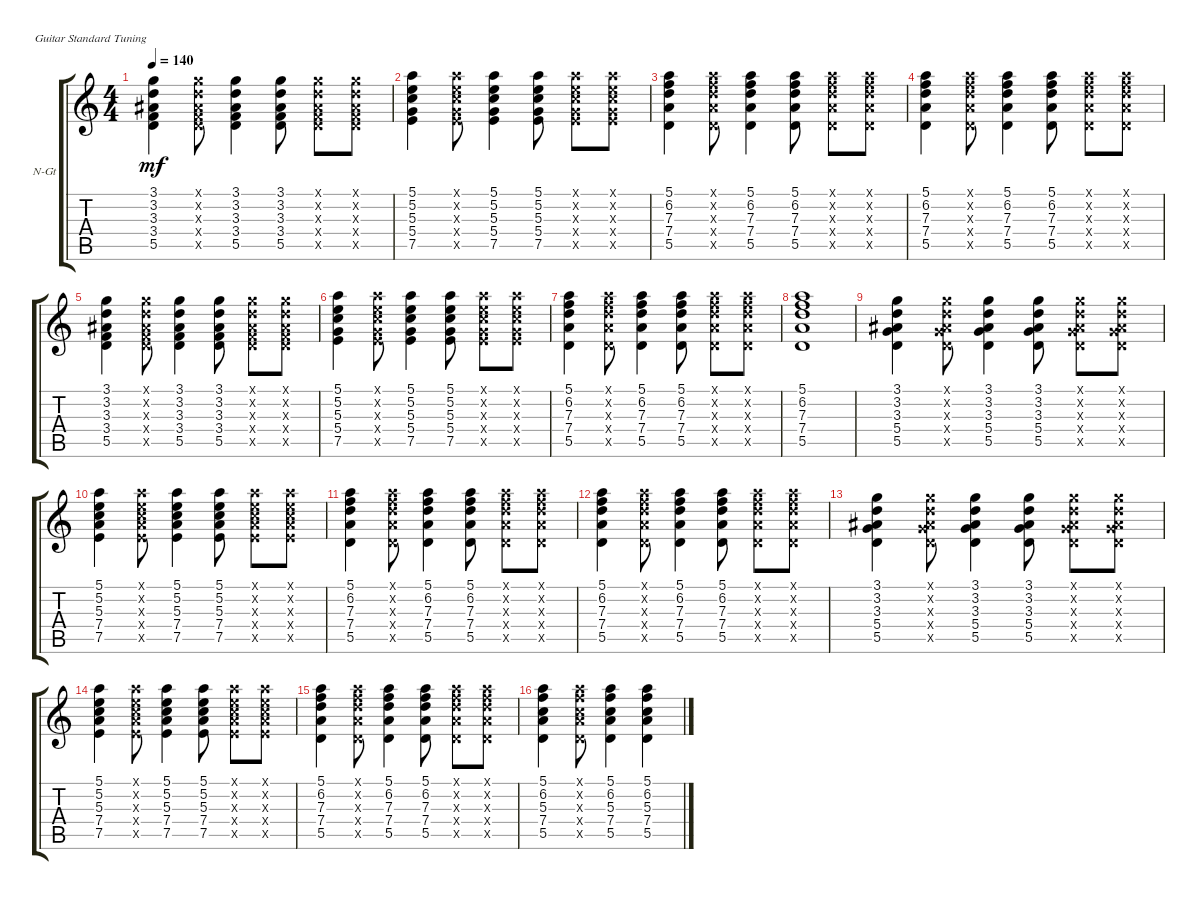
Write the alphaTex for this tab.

\defaultSystemsLayout 4
\bracketExtendMode groupsimilarinstruments
\firstSystemTrackNameOrientation horizontal
\otherSystemsTrackNameOrientation horizontal
\track ("Nylon Guitar" "N-Gt") {instrument acousticguitarnylon}
\staff {score tabs}
\tuning (E4 B3 G3 D3 A2 E2)
\ts (4 4)
\tempo 140
\clef g2
\ks c
(5.5 3.4 3.3 3.2 3.1).4{dy mf instrument acousticguitarnylon} (5.5{x} 3.4{x} 3.3{x} 3.2{x} 3.1{x}).8 (5.5 3.4 3.3 3.2 3.1).4 (5.5 3.4 3.3 3.2 3.1).8 (5.5{x} 3.4{x} 3.3{x} 3.2{x} 3.1{x}).8 (5.5{x} 3.4{x} 3.3{x} 3.2{x} 3.1{x}).8 |
(7.5 5.4 5.3 5.2 5.1).4 (7.5{x} 5.4{x} 5.3{x} 5.2{x} 5.1{x}).8 (7.5 5.4 5.3 5.2 5.1).4 (7.5 5.4 5.3 5.2 5.1).8 (7.5{x} 5.4{x} 5.3{x} 5.2{x} 5.1{x}).8 (7.5{x} 5.4{x} 5.3{x} 5.2{x} 5.1{x}).8 |
(5.5 7.4 7.3 6.2 5.1).4 (5.5{x} 7.4{x} 7.3{x} 6.2{x} 5.1{x}).8 (5.5 7.4 7.3 6.2 5.1).4 (5.5 7.4 7.3 6.2 5.1).8 (5.5{x} 7.4{x} 7.3{x} 6.2{x} 5.1{x}).8 (5.5{x} 7.4{x} 7.3{x} 6.2{x} 5.1{x}).8 |
(5.5 7.4 7.3 6.2 5.1).4 (5.5{x} 7.4{x} 7.3{x} 6.2{x} 5.1{x}).8 (5.5 7.4 7.3 6.2 5.1).4 (5.5 7.4 7.3 6.2 5.1).8 (5.5{x} 7.4{x} 7.3{x} 6.2{x} 5.1{x}).8 (5.5{x} 7.4{x} 7.3{x} 6.2{x} 5.1{x}).8 |
(5.5 3.4 3.3 3.2 3.1).4 (5.5{x} 3.4{x} 3.3{x} 3.2{x} 3.1{x}).8 (5.5 3.4 3.3 3.2 3.1).4 (5.5 3.4 3.3 3.2 3.1).8 (5.5{x} 3.4{x} 3.3{x} 3.2{x} 3.1{x}).8 (5.5{x} 3.4{x} 3.3{x} 3.2{x} 3.1{x}).8 |
(7.5 5.4 5.3 5.2 5.1).4 (7.5{x} 5.4{x} 5.3{x} 5.2{x} 5.1{x}).8 (7.5 5.4 5.3 5.2 5.1).4 (7.5 5.4 5.3 5.2 5.1).8 (7.5{x} 5.4{x} 5.3{x} 5.2{x} 5.1{x}).8 (7.5{x} 5.4{x} 5.3{x} 5.2{x} 5.1{x}).8 |
(5.5 7.4 7.3 6.2 5.1).4 (5.5{x} 7.4{x} 7.3{x} 6.2{x} 5.1{x}).8 (5.5 7.4 7.3 6.2 5.1).4 (5.5 7.4 7.3 6.2 5.1).8 (5.5{x} 7.4{x} 7.3{x} 6.2{x} 5.1{x}).8 (5.5{x} 7.4{x} 7.3{x} 6.2{x} 5.1{x}).8 |
(5.5 7.4 7.3 6.2 5.1).1 |
(5.5 5.4 3.3 3.2 3.1).4 (5.5{x} 5.4{x} 3.3{x} 3.2{x} 3.1{x}).8 (5.5 5.4 3.3 3.2 3.1).4 (5.5 5.4 3.3 3.2 3.1).8 (5.5{x} 5.4{x} 3.3{x} 3.2{x} 3.1{x}).8 (5.5{x} 5.4{x} 3.3{x} 3.2{x} 3.1{x}).8 |
(7.5 7.4 5.3 5.2 5.1).4 (7.5{x} 7.4{x} 5.3{x} 5.2{x} 5.1{x}).8 (7.5 7.4 5.3 5.2 5.1).4 (7.5 7.4 5.3 5.2 5.1).8 (7.5{x} 7.4{x} 5.3{x} 5.2{x} 5.1{x}).8 (7.5{x} 7.4{x} 5.3{x} 5.2{x} 5.1{x}).8 |
(5.5 7.4 7.3 6.2 5.1).4 (5.5{x} 7.4{x} 7.3{x} 6.2{x} 5.1{x}).8 (5.5 7.4 7.3 6.2 5.1).4 (5.5 7.4 7.3 6.2 5.1).8 (5.5{x} 7.4{x} 7.3{x} 6.2{x} 5.1{x}).8 (5.5{x} 7.4{x} 7.3{x} 6.2{x} 5.1{x}).8 |
(5.5 7.4 7.3 6.2 5.1).4 (5.5{x} 7.4{x} 7.3{x} 6.2{x} 5.1{x}).8 (5.5 7.4 7.3 6.2 5.1).4 (5.5 7.4 7.3 6.2 5.1).8 (5.5{x} 7.4{x} 7.3{x} 6.2{x} 5.1{x}).8 (5.5{x} 7.4{x} 7.3{x} 6.2{x} 5.1{x}).8 |
(5.5 5.4 3.3 3.2 3.1).4 (5.5{x} 5.4{x} 3.3{x} 3.2{x} 3.1{x}).8 (5.5 5.4 3.3 3.2 3.1).4 (5.5 5.4 3.3 3.2 3.1).8 (5.5{x} 5.4{x} 3.3{x} 3.2{x} 3.1{x}).8 (5.5{x} 5.4{x} 3.3{x} 3.2{x} 3.1{x}).8 |
(7.5 7.4 5.3 5.2 5.1).4 (7.5{x} 7.4{x} 5.3{x} 5.2{x} 5.1{x}).8 (7.5 7.4 5.3 5.2 5.1).4 (7.5 7.4 5.3 5.2 5.1).8 (7.5{x} 7.4{x} 5.3{x} 5.2{x} 5.1{x}).8 (7.5{x} 7.4{x} 5.3{x} 5.2{x} 5.1{x}).8 |
(5.5 7.4 7.3 6.2 5.1).4 (5.5{x} 7.4{x} 7.3{x} 6.2{x} 5.1{x}).8 (5.5 7.4 7.3 6.2 5.1).4 (5.5 7.4 7.3 6.2 5.1).8 (5.5{x} 7.4{x} 7.3{x} 6.2{x} 5.1{x}).8 (5.5{x} 7.4{x} 7.3{x} 6.2{x} 5.1{x}).8 |
(5.5 7.4 6.2 5.1 5.3).4 (5.5{x} 7.4{x} 5.3{x} 6.2{x} 5.1{x}).8 (5.5 7.4 5.3 6.2 5.1).4 (5.5 7.4 5.3 6.2 5.1).4
